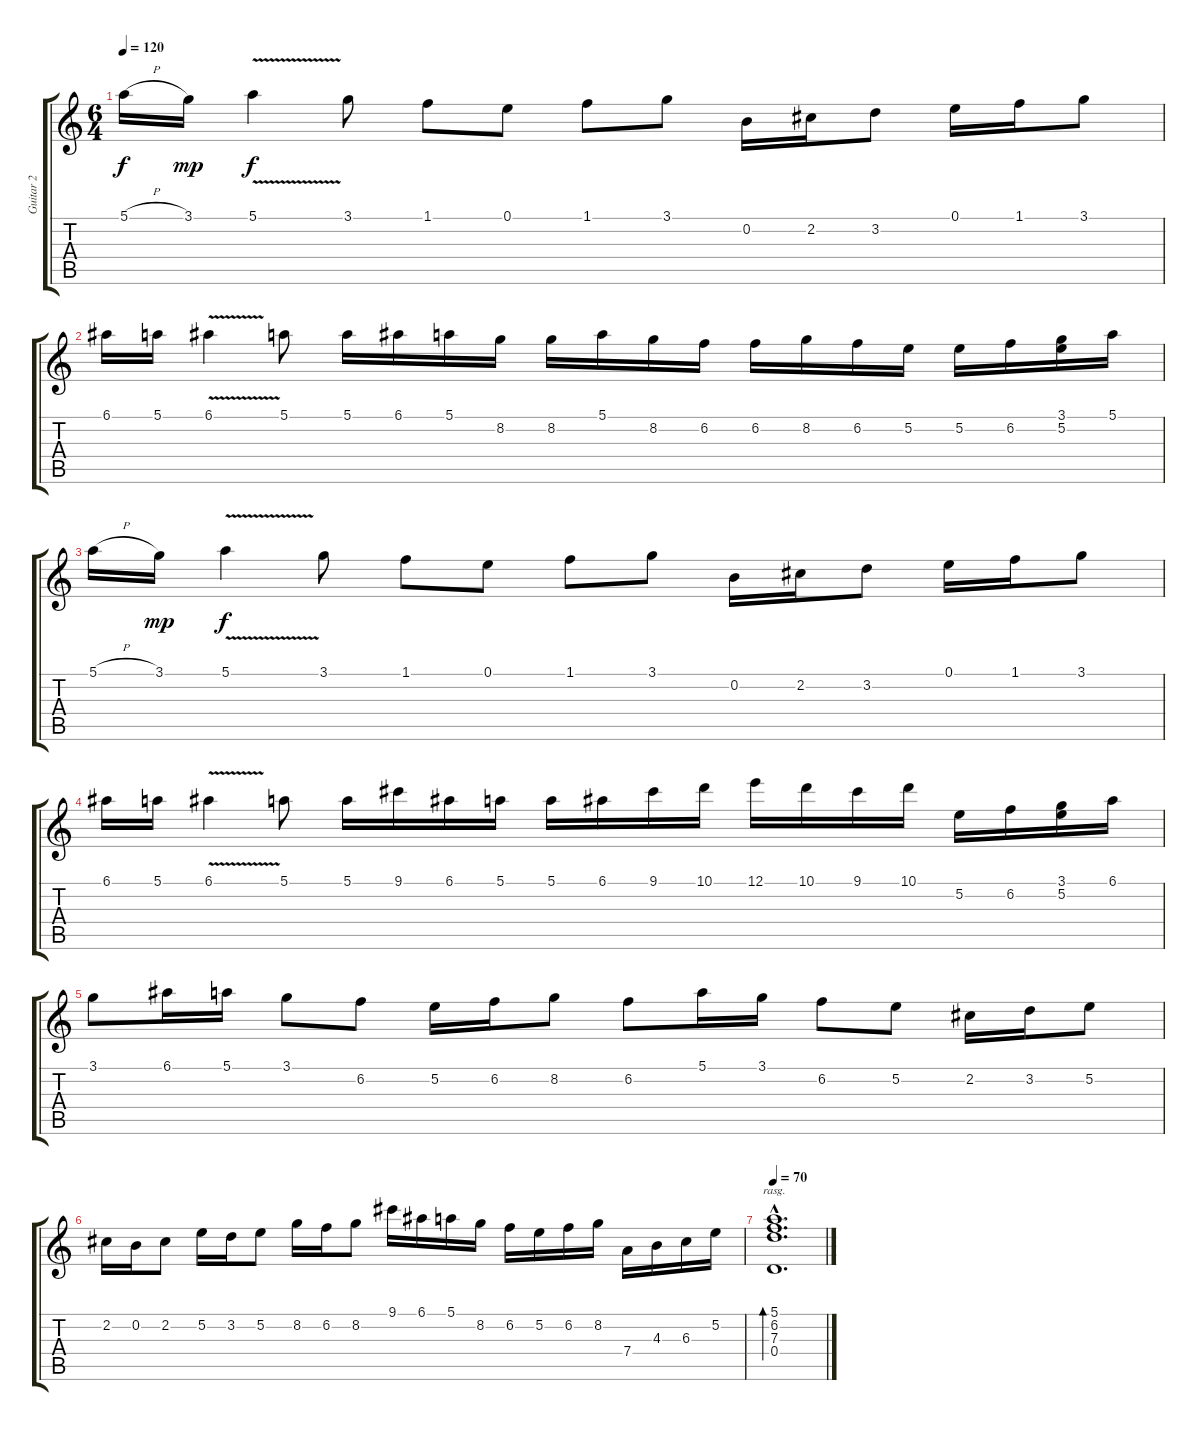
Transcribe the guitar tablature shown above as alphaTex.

\track ("Guitar 2" "Guitar 2") {instrument acousticguitarnylon}
\staff {score tabs}
\tuning (E4 B3 G3 D3 A2 E2) {hide}
\ts (6 4)
\tempo 120
\clef g2
\ks c
5.1{h}.16{dy f} 3.1.16{dy mp} 5.1{v}.4{dy f} 3.1.8 1.1.8 0.1.8 1.1.8 3.1.8 0.2.16 2.2.16 3.2.8 0.1.16 1.1.16 3.1.8 |
6.1.16 5.1.16 6.1{v}.4 5.1.8 5.1.16 6.1.16 5.1.16 8.2.16 8.2.16 5.1.16 8.2.16 6.2.16 6.2.16 8.2.16 6.2.16 5.2.16 5.2.16 6.2.16 (3.1 5.2).16 5.1.16 |
5.1{h}.16 3.1.16{dy mp} 5.1{v}.4{dy f} 3.1.8 1.1.8 0.1.8 1.1.8 3.1.8 0.2.16 2.2.16 3.2.8 0.1.16 1.1.16 3.1.8 |
6.1.16 5.1.16 6.1{v}.4 5.1.8 5.1.16 9.1.16 6.1.16 5.1.16 5.1.16 6.1.16 9.1.16 10.1.16 12.1.16 10.1.16 9.1.16 10.1.16 5.2.16 6.2.16 (3.1 5.2).16 6.1.16 |
3.1.8 6.1.16 5.1.16 3.1.8 6.2.8 5.2.16 6.2.16 8.2.8 6.2.8 5.1.16 3.1.16 6.2.8 5.2.8 2.2.16 3.2.16 5.2.8 |
2.2.16 0.2.16 2.2.8 5.2.16 3.2.16 5.2.8 8.2.16 6.2.16 8.2.8 9.1.16 6.1.16 5.1.16 8.2.16 6.2.16 5.2.16 6.2.16 8.2.16 7.4.16 4.3.16 6.3.16 5.2.16 |
\tempo 70
(5.1{hac} 6.2{hac} 7.3{hac} 0.4{hac}).1{d bd 480 rasg ii}
